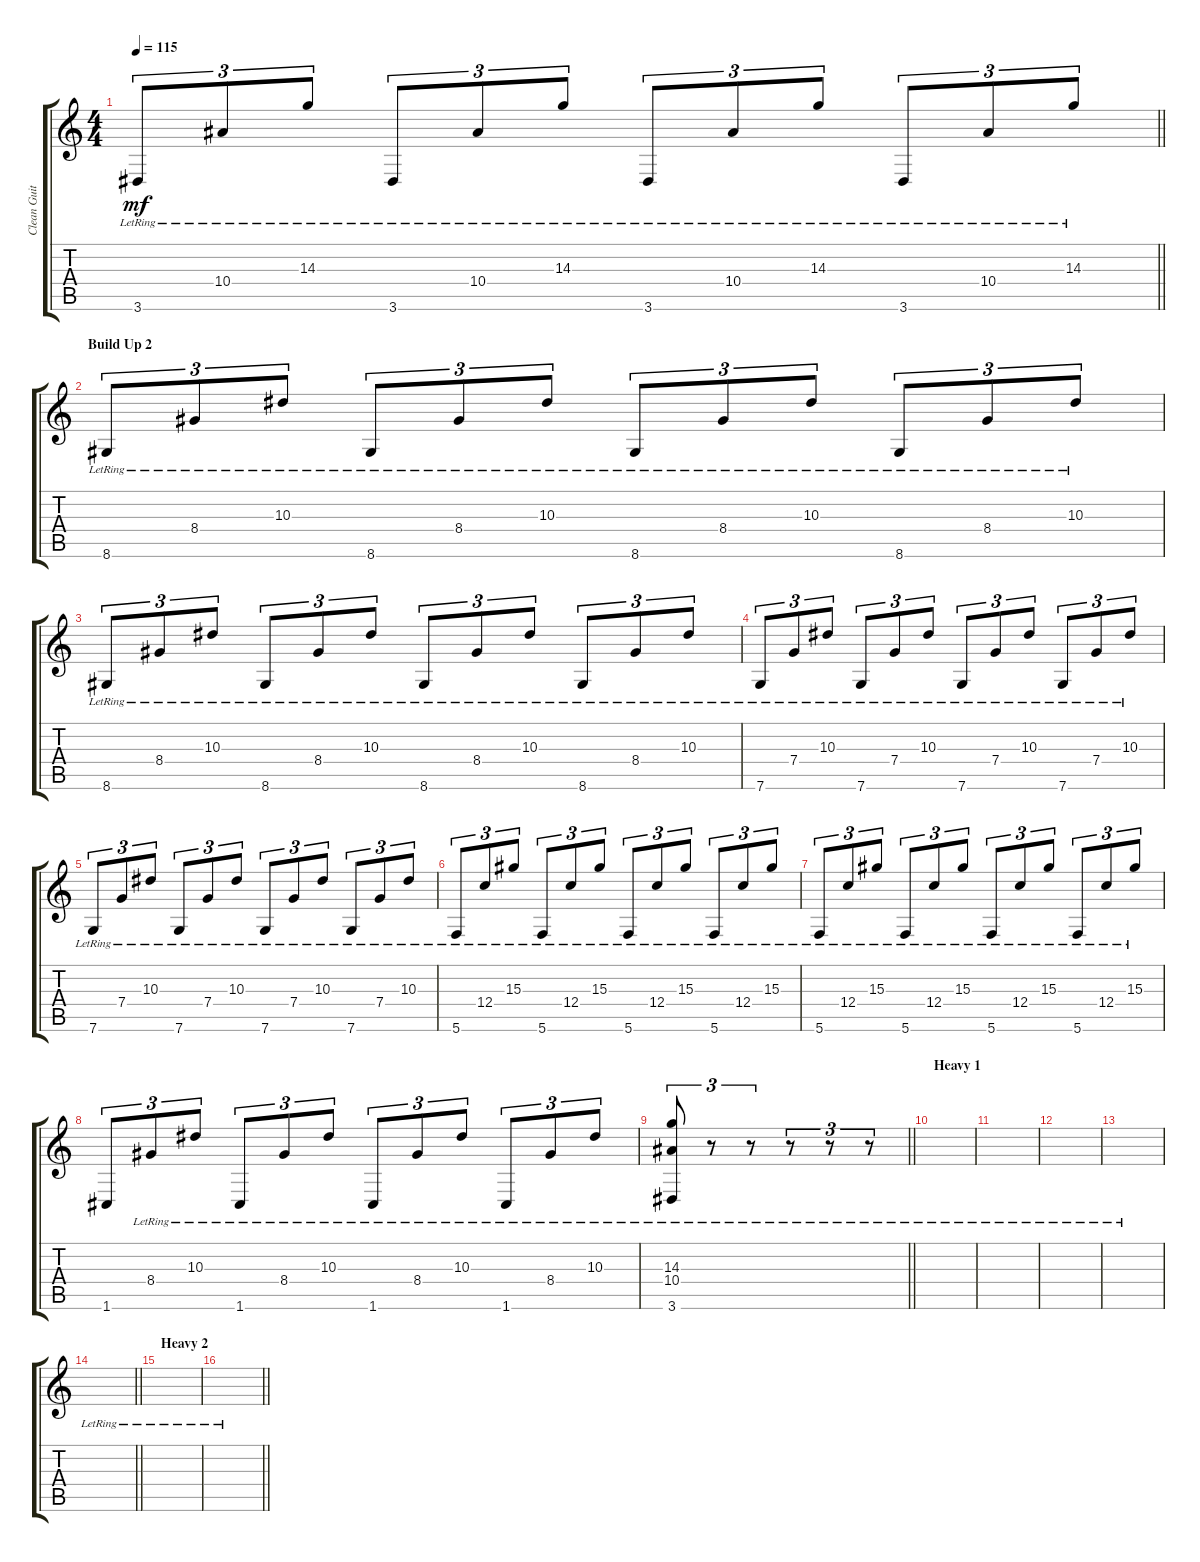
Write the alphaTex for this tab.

\track ("Clean Guitar" "Clean Guit") {instrument electricguitarjazz}
\staff {score tabs}
\tuning (D4 A3 F3 C3 G2 C2) {hide}
\ts (4 4)
\tempo 115
\clef g2
\barLineRight lightlight
\ks c
3.6{lr}.8{tu (3 2) dy mf} 10.4{lr}.8{tu (3 2)} 14.3{lr}.8{tu (3 2)} 3.6{lr}.8{tu (3 2)} 10.4{lr}.8{tu (3 2)} 14.3{lr}.8{tu (3 2)} 3.6{lr}.8{tu (3 2)} 10.4{lr}.8{tu (3 2)} 14.3{lr}.8{tu (3 2)} 3.6{lr}.8{tu (3 2)} 10.4{lr}.8{tu (3 2)} 14.3{lr}.8{tu (3 2)} |
\section ("" "Build Up 2")
8.6{lr}.8{tu (3 2)} 8.4{lr}.8{tu (3 2)} 10.3{lr}.8{tu (3 2)} 8.6{lr}.8{tu (3 2)} 8.4{lr}.8{tu (3 2)} 10.3{lr}.8{tu (3 2)} 8.6{lr}.8{tu (3 2)} 8.4{lr}.8{tu (3 2)} 10.3{lr}.8{tu (3 2)} 8.6{lr}.8{tu (3 2)} 8.4{lr}.8{tu (3 2)} 10.3{lr}.8{tu (3 2)} |
8.6{lr}.8{tu (3 2)} 8.4{lr}.8{tu (3 2)} 10.3{lr}.8{tu (3 2)} 8.6{lr}.8{tu (3 2)} 8.4{lr}.8{tu (3 2)} 10.3{lr}.8{tu (3 2)} 8.6{lr}.8{tu (3 2)} 8.4{lr}.8{tu (3 2)} 10.3{lr}.8{tu (3 2)} 8.6{lr}.8{tu (3 2)} 8.4{lr}.8{tu (3 2)} 10.3{lr}.8{tu (3 2)} |
7.6{lr}.8{tu (3 2)} 7.4{lr}.8{tu (3 2)} 10.3{lr}.8{tu (3 2)} 7.6{lr}.8{tu (3 2)} 7.4{lr}.8{tu (3 2)} 10.3{lr}.8{tu (3 2)} 7.6{lr}.8{tu (3 2)} 7.4{lr}.8{tu (3 2)} 10.3{lr}.8{tu (3 2)} 7.6{lr}.8{tu (3 2)} 7.4{lr}.8{tu (3 2)} 10.3{lr}.8{tu (3 2)} |
7.6{lr}.8{tu (3 2)} 7.4{lr}.8{tu (3 2)} 10.3{lr}.8{tu (3 2)} 7.6{lr}.8{tu (3 2)} 7.4{lr}.8{tu (3 2)} 10.3{lr}.8{tu (3 2)} 7.6{lr}.8{tu (3 2)} 7.4{lr}.8{tu (3 2)} 10.3{lr}.8{tu (3 2)} 7.6{lr}.8{tu (3 2)} 7.4{lr}.8{tu (3 2)} 10.3{lr}.8{tu (3 2)} |
5.6{lr}.8{tu (3 2)} 12.4{lr}.8{tu (3 2)} 15.3{lr}.8{tu (3 2)} 5.6{lr}.8{tu (3 2)} 12.4{lr}.8{tu (3 2)} 15.3{lr}.8{tu (3 2)} 5.6{lr}.8{tu (3 2)} 12.4{lr}.8{tu (3 2)} 15.3{lr}.8{tu (3 2)} 5.6{lr}.8{tu (3 2)} 12.4{lr}.8{tu (3 2)} 15.3{lr}.8{tu (3 2)} |
5.6{lr}.8{tu (3 2)} 12.4{lr}.8{tu (3 2)} 15.3{lr}.8{tu (3 2)} 5.6{lr}.8{tu (3 2)} 12.4{lr}.8{tu (3 2)} 15.3{lr}.8{tu (3 2)} 5.6{lr}.8{tu (3 2)} 12.4{lr}.8{tu (3 2)} 15.3{lr}.8{tu (3 2)} 5.6{lr}.8{tu (3 2)} 12.4{lr}.8{tu (3 2)} 15.3{lr}.8{tu (3 2)} |
1.6.8{tu (3 2)} 8.4{lr}.8{tu (3 2)} 10.3{lr}.8{tu (3 2)} 1.6{lr}.8{tu (3 2)} 8.4{lr}.8{tu (3 2)} 10.3{lr}.8{tu (3 2)} 1.6{lr}.8{tu (3 2)} 8.4{lr}.8{tu (3 2)} 10.3{lr}.8{tu (3 2)} 1.6{lr}.8{tu (3 2)} 8.4{lr}.8{tu (3 2)} 10.3{lr}.8{tu (3 2)} |
\barLineRight lightlight
(14.3 10.4 3.6{lr}).8{tu (3 2)} r.8{tu (3 2)} r.8{tu (3 2)} r.8{tu (3 2)} r.8{tu (3 2)} r.8{tu (3 2)} |
\section ("" "Heavy 1")
|
|
|
|
\barLineRight lightlight
|
\section ("" "Heavy 2")
|
\barLineRight lightlight
